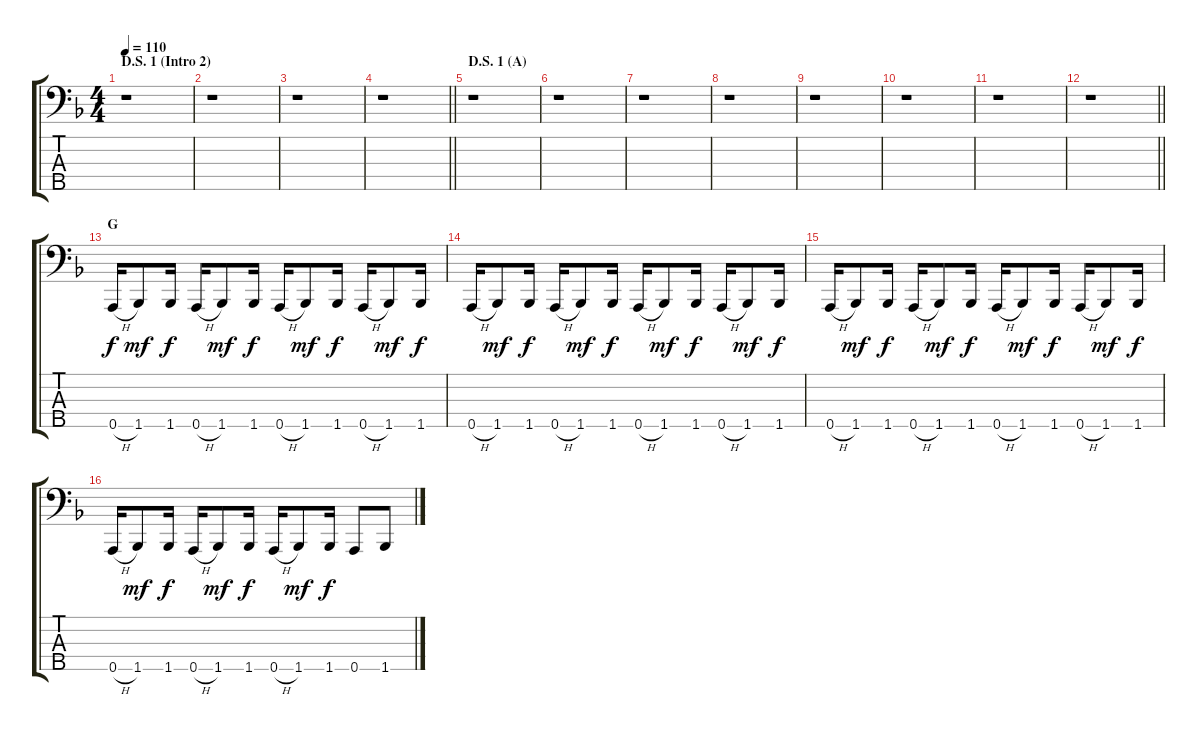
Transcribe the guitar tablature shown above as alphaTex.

\track "" {instrument slapbass1}
\staff {score tabs}
\tuning (F2 C2 G1 D1 A0) {hide}
\ts (4 4)
\section ("" "D.S. 1 (Intro 2)")
\tempo 110
\clef f4
\ks dminor
r.1{dy fff} |
r.1 |
r.1 |
\barLineRight lightlight
r.1 |
\section ("" "D.S. 1 (A)")
r.1 |
r.1 |
r.1 |
r.1 |
r.1 |
r.1 |
r.1 |
\barLineRight lightlight
r.1 |
\section ("" "G")
0.5{h}.16{dy f volume 15 instrument slapbass1} 1.5.8{dy mf} 1.5.16{dy f} 0.5{h}.16 1.5.8{dy mf} 1.5.16{dy f} 0.5{h}.16 1.5.8{dy mf} 1.5.16{dy f} 0.5{h}.16 1.5.8{dy mf} 1.5.16{dy f} |
0.5{h}.16 1.5.8{dy mf} 1.5.16{dy f} 0.5{h}.16 1.5.8{dy mf} 1.5.16{dy f} 0.5{h}.16 1.5.8{dy mf} 1.5.16{dy f} 0.5{h}.16 1.5.8{dy mf} 1.5.16{dy f} |
0.5{h}.16 1.5.8{dy mf} 1.5.16{dy f} 0.5{h}.16 1.5.8{dy mf} 1.5.16{dy f} 0.5{h}.16 1.5.8{dy mf} 1.5.16{dy f} 0.5{h}.16 1.5.8{dy mf} 1.5.16{dy f} |
0.5{h}.16 1.5.8{dy mf} 1.5.16{dy f} 0.5{h}.16 1.5.8{dy mf} 1.5.16{dy f} 0.5{h}.16 1.5.8{dy mf} 1.5.16{dy f} 0.5.8 1.5.8
